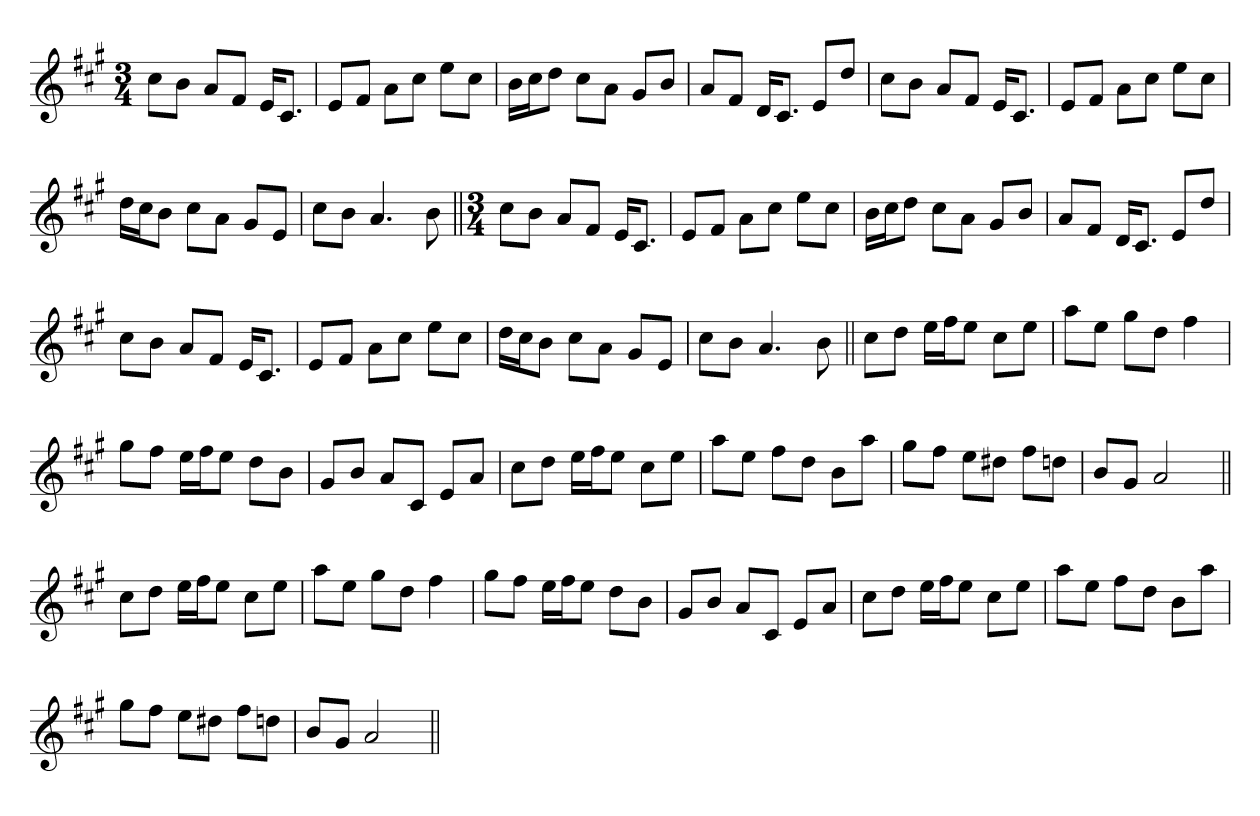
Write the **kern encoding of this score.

**kern
*part1
*staff1
*clefG2
*k[f#c#g#]
*A:
*M3/4
=1
8cc#L
8bJ
8aL
8f#J
16eKL
8.c#J
=
8eL
8f#J
8aL
8cc#J
8eeL
8cc#J
=
16bLL
16cc#J
8ddJ
8cc#L
8aJ
8g#L
8bJ
=
8aL
8f#J
16dKL
8.c#J
8eL
8ddJ
=
8cc#L
8bJ
8aL
8f#J
16eKL
8.c#J
=
8eL
8f#J
8aL
8cc#J
8eeL
8cc#J
=
16ddLL
16cc#J
8bJ
8cc#L
8aJ
8g#L
8eJ
=
8cc#L
8bJ
4.a
8b
=||
*M3/4
8cc#L
8bJ
8aL
8f#J
16eKL
8.c#J
=
8eL
8f#J
8aL
8cc#J
8eeL
8cc#J
=
16bLL
16cc#J
8ddJ
8cc#L
8aJ
8g#L
8bJ
=
8aL
8f#J
16dKL
8.c#J
8eL
8ddJ
=
8cc#L
8bJ
8aL
8f#J
16eKL
8.c#J
=
8eL
8f#J
8aL
8cc#J
8eeL
8cc#J
=
16ddLL
16cc#J
8bJ
8cc#L
8aJ
8g#L
8eJ
=
8cc#L
8bJ
4.a
8b
=||
8cc#L
8ddJ
16eeLL
16ff#J
8eeJ
8cc#L
8eeJ
=
8aaL
8eeJ
8gg#L
8ddJ
4ff#
=
8gg#L
8ff#J
16eeLL
16ff#J
8eeJ
8ddL
8bJ
=
8g#L
8bJ
8aL
8c#J
8eL
8aJ
=
8cc#L
8ddJ
16eeLL
16ff#J
8eeJ
8cc#L
8eeJ
=
8aaL
8eeJ
8ff#L
8ddJ
8bL
8aaJ
=
8gg#L
8ff#J
8eeL
8dd#XJ
8ff#L
8ddnJ
=
8bL
8g#J
2a
=||
8cc#L
8ddJ
16eeLL
16ff#J
8eeJ
8cc#L
8eeJ
=
8aaL
8eeJ
8gg#L
8ddJ
4ff#
=
8gg#L
8ff#J
16eeLL
16ff#J
8eeJ
8ddL
8bJ
=
8g#L
8bJ
8aL
8c#J
8eL
8aJ
=
8cc#L
8ddJ
16eeLL
16ff#J
8eeJ
8cc#L
8eeJ
=
8aaL
8eeJ
8ff#L
8ddJ
8bL
8aaJ
=
8gg#L
8ff#J
8eeL
8dd#XJ
8ff#L
8ddnJ
=
8bL
8g#J
2a
=||
*-
